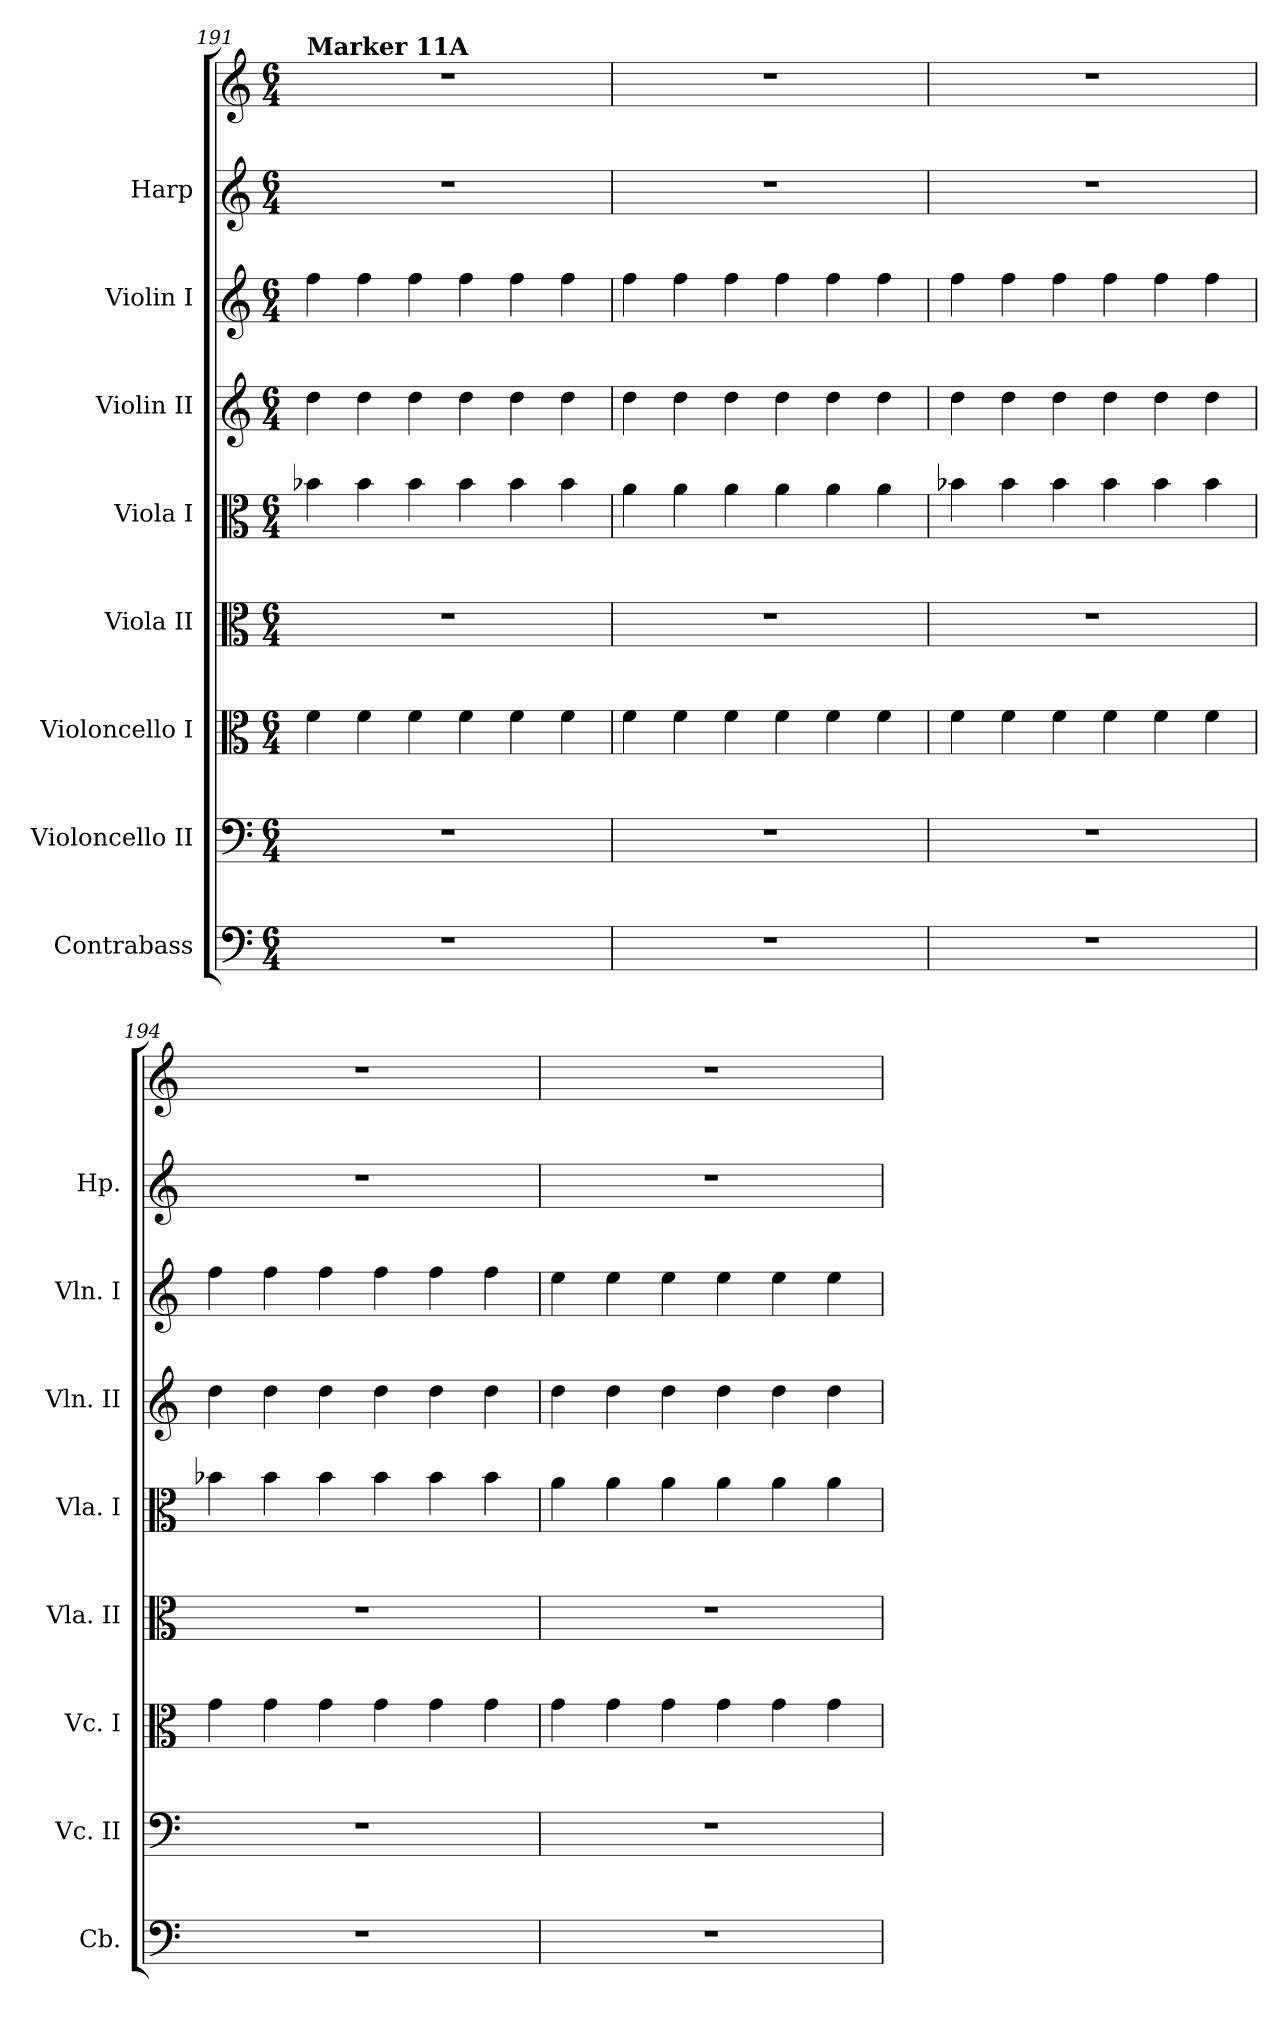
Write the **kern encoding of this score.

**kern	**kern	**kern	**kern	**kern	**kern	**kern	**kern	**kern
*part8	*part7	*part6	*part5	*part4	*part3	*part2	*part1	*part1
*staff9	*staff8	*staff7	*staff6	*staff5	*staff4	*staff3	*staff2	*staff1
*I"Contrabass	*I"Violoncello II	*I"Violoncello I	*I"Viola II	*I"Viola I	*I"Violin II	*I"Violin I	*I"Harp	*
*I'Cb.	*I'Vc. II	*I'Vc. I	*I'Vla. II	*I'Vla. I	*I'Vln. II	*I'Vln. I	*I'Hp.	*
!!LO:PB:g=z
*clefF4	*clefF4	*clefC3	*clefC3	*clefC3	*clefG2	*clefG2	*clefG2	*clefG2
*ITrd7c12	*	*	*	*	*	*	*	*
*k[]	*k[]	*k[]	*k[]	*k[]	*k[]	*k[]	*k[]	*k[]
*M6/4	*M6/4	*M6/4	*M6/4	*M6/4	*M6/4	*M6/4	*M6/4	*M6/4
=191	=191	=191	=191	=191	=191	=191	=191	=191
!	!	!	!	!	!	!	!	!LO:TX:a:B:t=Marker 11A
1.r	1.r	4f\	1.r	4b-X\	4dd\	4ff\	1.r	1.r
.	.	4f\	.	4b-\	4dd\	4ff\	.	.
.	.	4f\	.	4b-\	4dd\	4ff\	.	.
.	.	4f\	.	4b-\	4dd\	4ff\	.	.
.	.	4f\	.	4b-\	4dd\	4ff\	.	.
.	.	4f\	.	4b-\	4dd\	4ff\	.	.
=192	=192	=192	=192	=192	=192	=192	=192	=192
1.r	1.r	4f\	1.r	4a\	4dd\	4ff\	1.r	1.r
.	.	4f\	.	4a\	4dd\	4ff\	.	.
.	.	4f\	.	4a\	4dd\	4ff\	.	.
.	.	4f\	.	4a\	4dd\	4ff\	.	.
.	.	4f\	.	4a\	4dd\	4ff\	.	.
.	.	4f\	.	4a\	4dd\	4ff\	.	.
=193	=193	=193	=193	=193	=193	=193	=193	=193
1.r	1.r	4f\	1.r	4b-X\	4dd\	4ff\	1.r	1.r
.	.	4f\	.	4b-\	4dd\	4ff\	.	.
.	.	4f\	.	4b-\	4dd\	4ff\	.	.
.	.	4f\	.	4b-\	4dd\	4ff\	.	.
.	.	4f\	.	4b-\	4dd\	4ff\	.	.
.	.	4f\	.	4b-\	4dd\	4ff\	.	.
=194	=194	=194	=194	=194	=194	=194	=194	=194
1.r	1.r	4g\	1.r	4b-X\	4dd\	4ff\	1.r	1.r
.	.	4g\	.	4b-\	4dd\	4ff\	.	.
.	.	4g\	.	4b-\	4dd\	4ff\	.	.
.	.	4g\	.	4b-\	4dd\	4ff\	.	.
.	.	4g\	.	4b-\	4dd\	4ff\	.	.
.	.	4g\	.	4b-\	4dd\	4ff\	.	.
=195	=195	=195	=195	=195	=195	=195	=195	=195
1.r	1.r	4g\	1.r	4a\	4dd\	4ee\	1.r	1.r
.	.	4g\	.	4a\	4dd\	4ee\	.	.
.	.	4g\	.	4a\	4dd\	4ee\	.	.
.	.	4g\	.	4a\	4dd\	4ee\	.	.
.	.	4g\	.	4a\	4dd\	4ee\	.	.
.	.	4g\	.	4a\	4dd\	4ee\	.	.
=	=	=	=	=	=	=	=	=
*-	*-	*-	*-	*-	*-	*-	*-	*-
